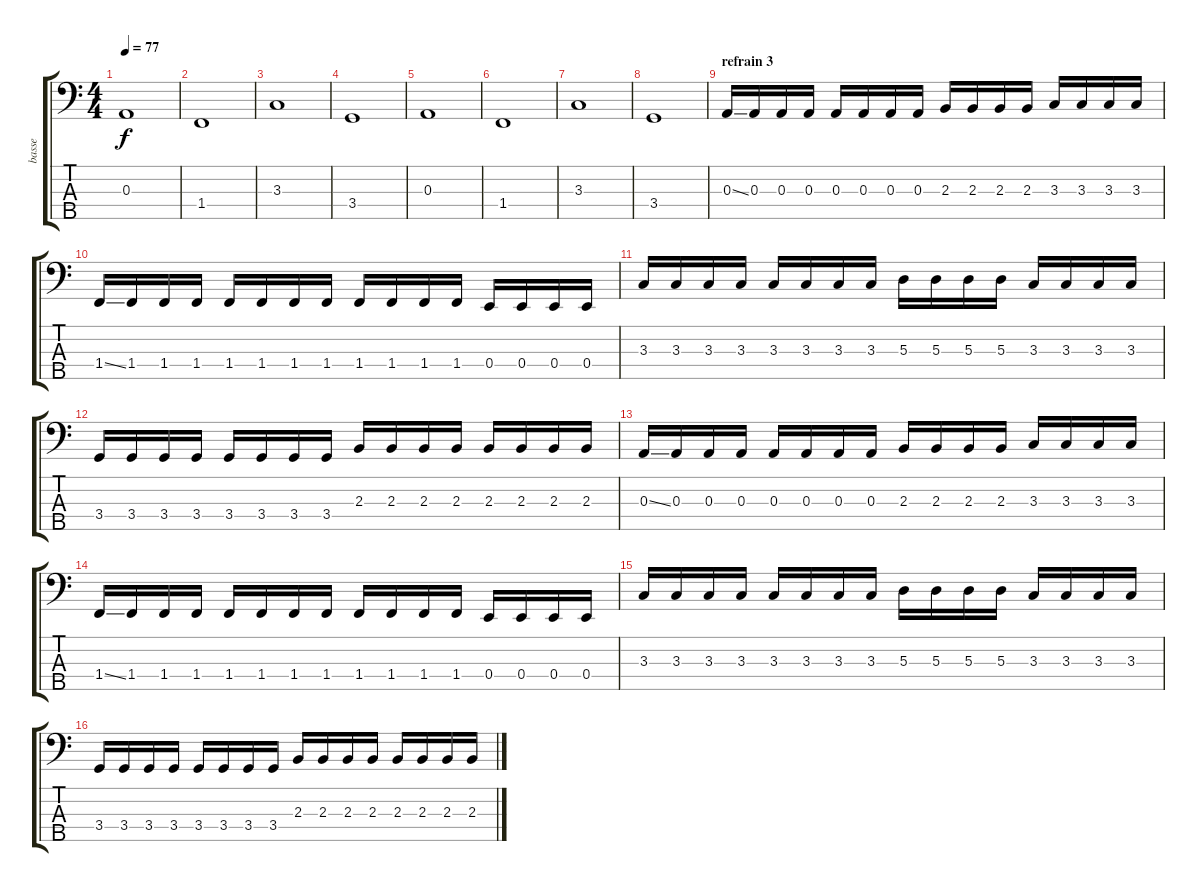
\track ("basse" "basse") {instrument electricbassfinger}
\staff {score tabs}
\tuning (G2 D2 A1 E1 B0) {hide}
\ts (4 4)
\tempo 77
\clef f4
\ks c
0.3.1{dy f} |
1.4.1 |
3.3.1 |
3.4.1 |
0.3.1 |
1.4.1 |
3.3.1 |
3.4.1 |
\section ("" "refrain 3")
0.3{ss}.16 0.3.16 0.3.16 0.3.16 0.3.16 0.3.16 0.3.16 0.3.16 2.3.16 2.3.16 2.3.16 2.3.16 3.3.16 3.3.16 3.3.16 3.3.16 |
1.4{ss}.16 1.4.16 1.4.16 1.4.16 1.4.16 1.4.16 1.4.16 1.4.16 1.4.16 1.4.16 1.4.16 1.4.16 0.4.16 0.4.16 0.4.16 0.4.16 |
3.3.16 3.3.16 3.3.16 3.3.16 3.3.16 3.3.16 3.3.16 3.3.16 5.3.16 5.3.16 5.3.16 5.3.16 3.3.16 3.3.16 3.3.16 3.3.16 |
3.4.16 3.4.16 3.4.16 3.4.16 3.4.16 3.4.16 3.4.16 3.4.16 2.3.16 2.3.16 2.3.16 2.3.16 2.3.16 2.3.16 2.3.16 2.3.16 |
0.3{ss}.16 0.3.16 0.3.16 0.3.16 0.3.16 0.3.16 0.3.16 0.3.16 2.3.16 2.3.16 2.3.16 2.3.16 3.3.16 3.3.16 3.3.16 3.3.16 |
1.4{ss}.16 1.4.16 1.4.16 1.4.16 1.4.16 1.4.16 1.4.16 1.4.16 1.4.16 1.4.16 1.4.16 1.4.16 0.4.16 0.4.16 0.4.16 0.4.16 |
3.3.16 3.3.16 3.3.16 3.3.16 3.3.16 3.3.16 3.3.16 3.3.16 5.3.16 5.3.16 5.3.16 5.3.16 3.3.16 3.3.16 3.3.16 3.3.16 |
3.4.16 3.4.16 3.4.16 3.4.16 3.4.16 3.4.16 3.4.16 3.4.16 2.3.16 2.3.16 2.3.16 2.3.16 2.3.16 2.3.16 2.3.16 2.3.16
